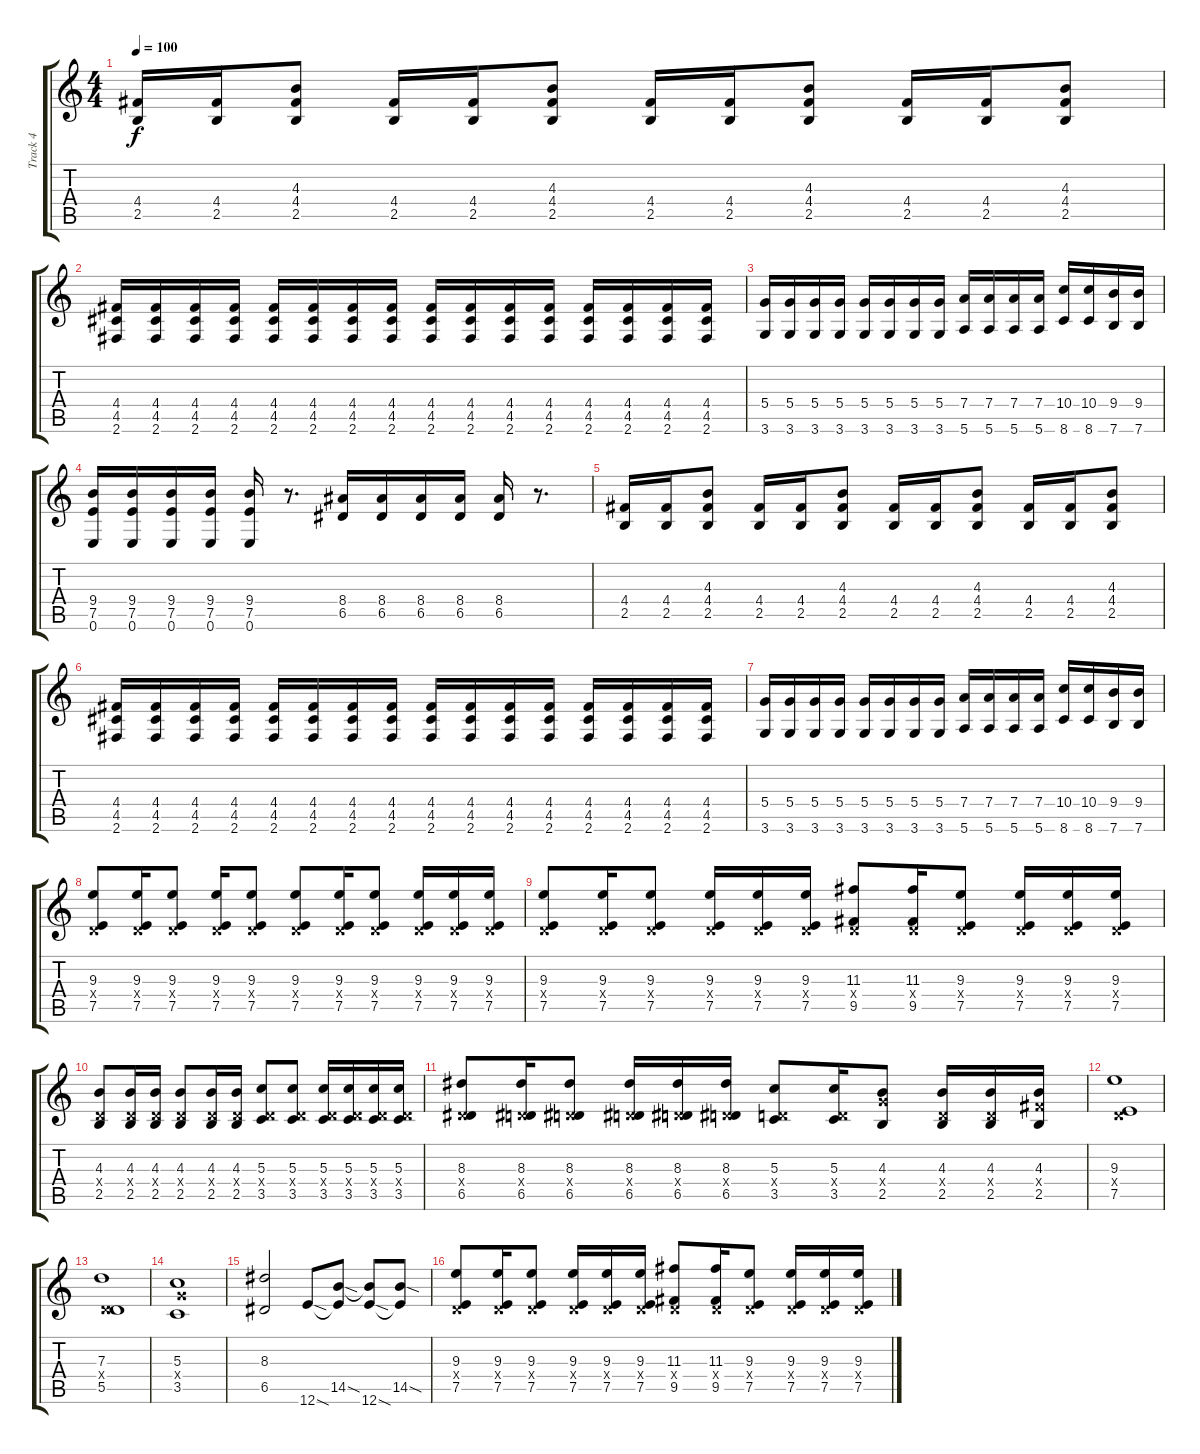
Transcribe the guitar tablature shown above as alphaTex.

\track ("Track 4" "Track 4") {instrument acousticguitarnylon}
\staff {score tabs}
\tuning (E4 B3 G3 D3 A2 E2) {hide}
\ts (4 4)
\tempo 100
\clef g2
\ks c
(4.4 2.5).16{dy f} (4.4 2.5).16 (4.3 4.4 2.5).8 (4.4 2.5).16 (4.4 2.5).16 (4.3 4.4 2.5).8 (4.4 2.5).16 (4.4 2.5).16 (4.3 4.4 2.5).8 (4.4 2.5).16 (4.4 2.5).16 (4.3 4.4 2.5).8 |
(4.4 4.5 2.6).16 (4.4 4.5 2.6).16 (4.4 4.5 2.6).16 (4.4 4.5 2.6).16 (4.4 4.5 2.6).16 (4.4 4.5 2.6).16 (4.4 4.5 2.6).16 (4.4 4.5 2.6).16 (4.4 4.5 2.6).16 (4.4 4.5 2.6).16 (4.4 4.5 2.6).16 (4.4 4.5 2.6).16 (4.4 4.5 2.6).16 (4.4 4.5 2.6).16 (4.4 4.5 2.6).16 (4.4 4.5 2.6).16 |
(5.4 3.6).16 (5.4 3.6).16 (5.4 3.6).16 (5.4 3.6).16 (5.4 3.6).16 (5.4 3.6).16 (5.4 3.6).16 (5.4 3.6).16 (7.4 5.6).16 (7.4 5.6).16 (7.4 5.6).16 (7.4 5.6).16 (10.4 8.6).16 (10.4 8.6).16 (9.4 7.6).16 (9.4 7.6).16 |
(9.4 7.5 0.6).16{instrument overdrivenguitar} (9.4 7.5 0.6).16 (9.4 7.5 0.6).16 (9.4 7.5 0.6).16 (9.4 7.5 0.6).16 r.8{d} (8.4 6.5).16 (8.4 6.5).16 (8.4 6.5).16 (8.4 6.5).16 (8.4 6.5).16 r.8{d} |
(4.4 2.5).16 (4.4 2.5).16 (4.3 4.4 2.5).8 (4.4 2.5).16 (4.4 2.5).16 (4.3 4.4 2.5).8 (4.4 2.5).16 (4.4 2.5).16 (4.3 4.4 2.5).8 (4.4 2.5).16 (4.4 2.5).16 (4.3 4.4 2.5).8 |
(4.4 4.5 2.6).16 (4.4 4.5 2.6).16 (4.4 4.5 2.6).16 (4.4 4.5 2.6).16 (4.4 4.5 2.6).16 (4.4 4.5 2.6).16 (4.4 4.5 2.6).16 (4.4 4.5 2.6).16 (4.4 4.5 2.6).16 (4.4 4.5 2.6).16 (4.4 4.5 2.6).16 (4.4 4.5 2.6).16 (4.4 4.5 2.6).16 (4.4 4.5 2.6).16 (4.4 4.5 2.6).16 (4.4 4.5 2.6).16 |
(5.4 3.6).16 (5.4 3.6).16 (5.4 3.6).16 (5.4 3.6).16 (5.4 3.6).16 (5.4 3.6).16 (5.4 3.6).16 (5.4 3.6).16 (7.4 5.6).16 (7.4 5.6).16 (7.4 5.6).16 (7.4 5.6).16 (10.4 8.6).16 (10.4 8.6).16 (9.4 7.6).16 (9.4 7.6).16 |
(9.3 0.4{x} 7.5).8{volume 11 instrument acousticguitarnylon} (9.3 0.4{x} 7.5).16 (9.3 0.4{x} 7.5).8 (9.3 0.4{x} 7.5).16 (9.3 0.4{x} 7.5).8 (9.3 0.4{x} 7.5).8 (9.3 0.4{x} 7.5).16 (9.3 0.4{x} 7.5).8 (9.3 0.4{x} 7.5).16 (9.3 0.4{x} 7.5).16 (9.3 0.4{x} 7.5).16 |
(9.3 0.4{x} 7.5).8 (9.3 0.4{x} 7.5).16 (9.3 0.4{x} 7.5).8 (9.3 0.4{x} 7.5).16 (9.3 0.4{x} 7.5).16 (9.3 0.4{x} 7.5).16 (11.3 0.4{x} 9.5).8 (11.3 0.4{x} 9.5).16 (9.3 0.4{x} 7.5).8 (9.3 0.4{x} 7.5).16 (9.3 0.4{x} 7.5).16 (9.3 0.4{x} 7.5).16 |
(4.3 0.4{x} 2.5).8 (4.3 0.4{x} 2.5).16 (4.3 0.4{x} 2.5).16 (4.3 0.4{x} 2.5).8 (4.3 0.4{x} 2.5).16 (4.3 0.4{x} 2.5).16 (5.3 0.4{x} 3.5).8 (5.3 0.4{x} 3.5).8 (5.3 0.4{x} 3.5).16 (5.3 0.4{x} 3.5).16 (5.3 0.4{x} 3.5).16 (5.3 0.4{x} 3.5).16 |
(8.3 0.4{x} 6.5).8 (8.3 0.4{x} 6.5).16 (8.3 0.4{x} 6.5).8 (8.3 0.4{x} 6.5).16 (8.3 0.4{x} 6.5).16 (8.3 0.4{x} 6.5).16 (5.3 0.4{x} 3.5).8 (5.3 0.4{x} 3.5).16 (4.3 5.4{x} 2.5).8 (4.3 0.4{x} 2.5).16 (4.3 0.4{x} 2.5).16 (4.3 4.4{x} 2.5).16 |
(9.3 0.4{x} 7.5).1 |
(7.3 0.4{x} 5.5).1 |
(5.3 5.4{x} 3.5).1 |
(8.3 6.5).2 12.6{sod}.8{volume 11 instrument overdrivenguitar} (14.5{sod} 12.6{t}).8 (14.5{t} 12.6{sod}).8 (14.5{sod} 12.6{t}).8 |
(9.3 0.4{x} 7.5).8 (9.3 0.4{x} 7.5).16 (9.3 0.4{x} 7.5).8 (9.3 0.4{x} 7.5).16 (9.3 0.4{x} 7.5).16 (9.3 0.4{x} 7.5).16 (11.3 0.4{x} 9.5).8 (11.3 0.4{x} 9.5).16 (9.3 0.4{x} 7.5).8 (9.3 0.4{x} 7.5).16 (9.3 0.4{x} 7.5).16 (9.3{h} 0.4{x} 7.5{h}).16
